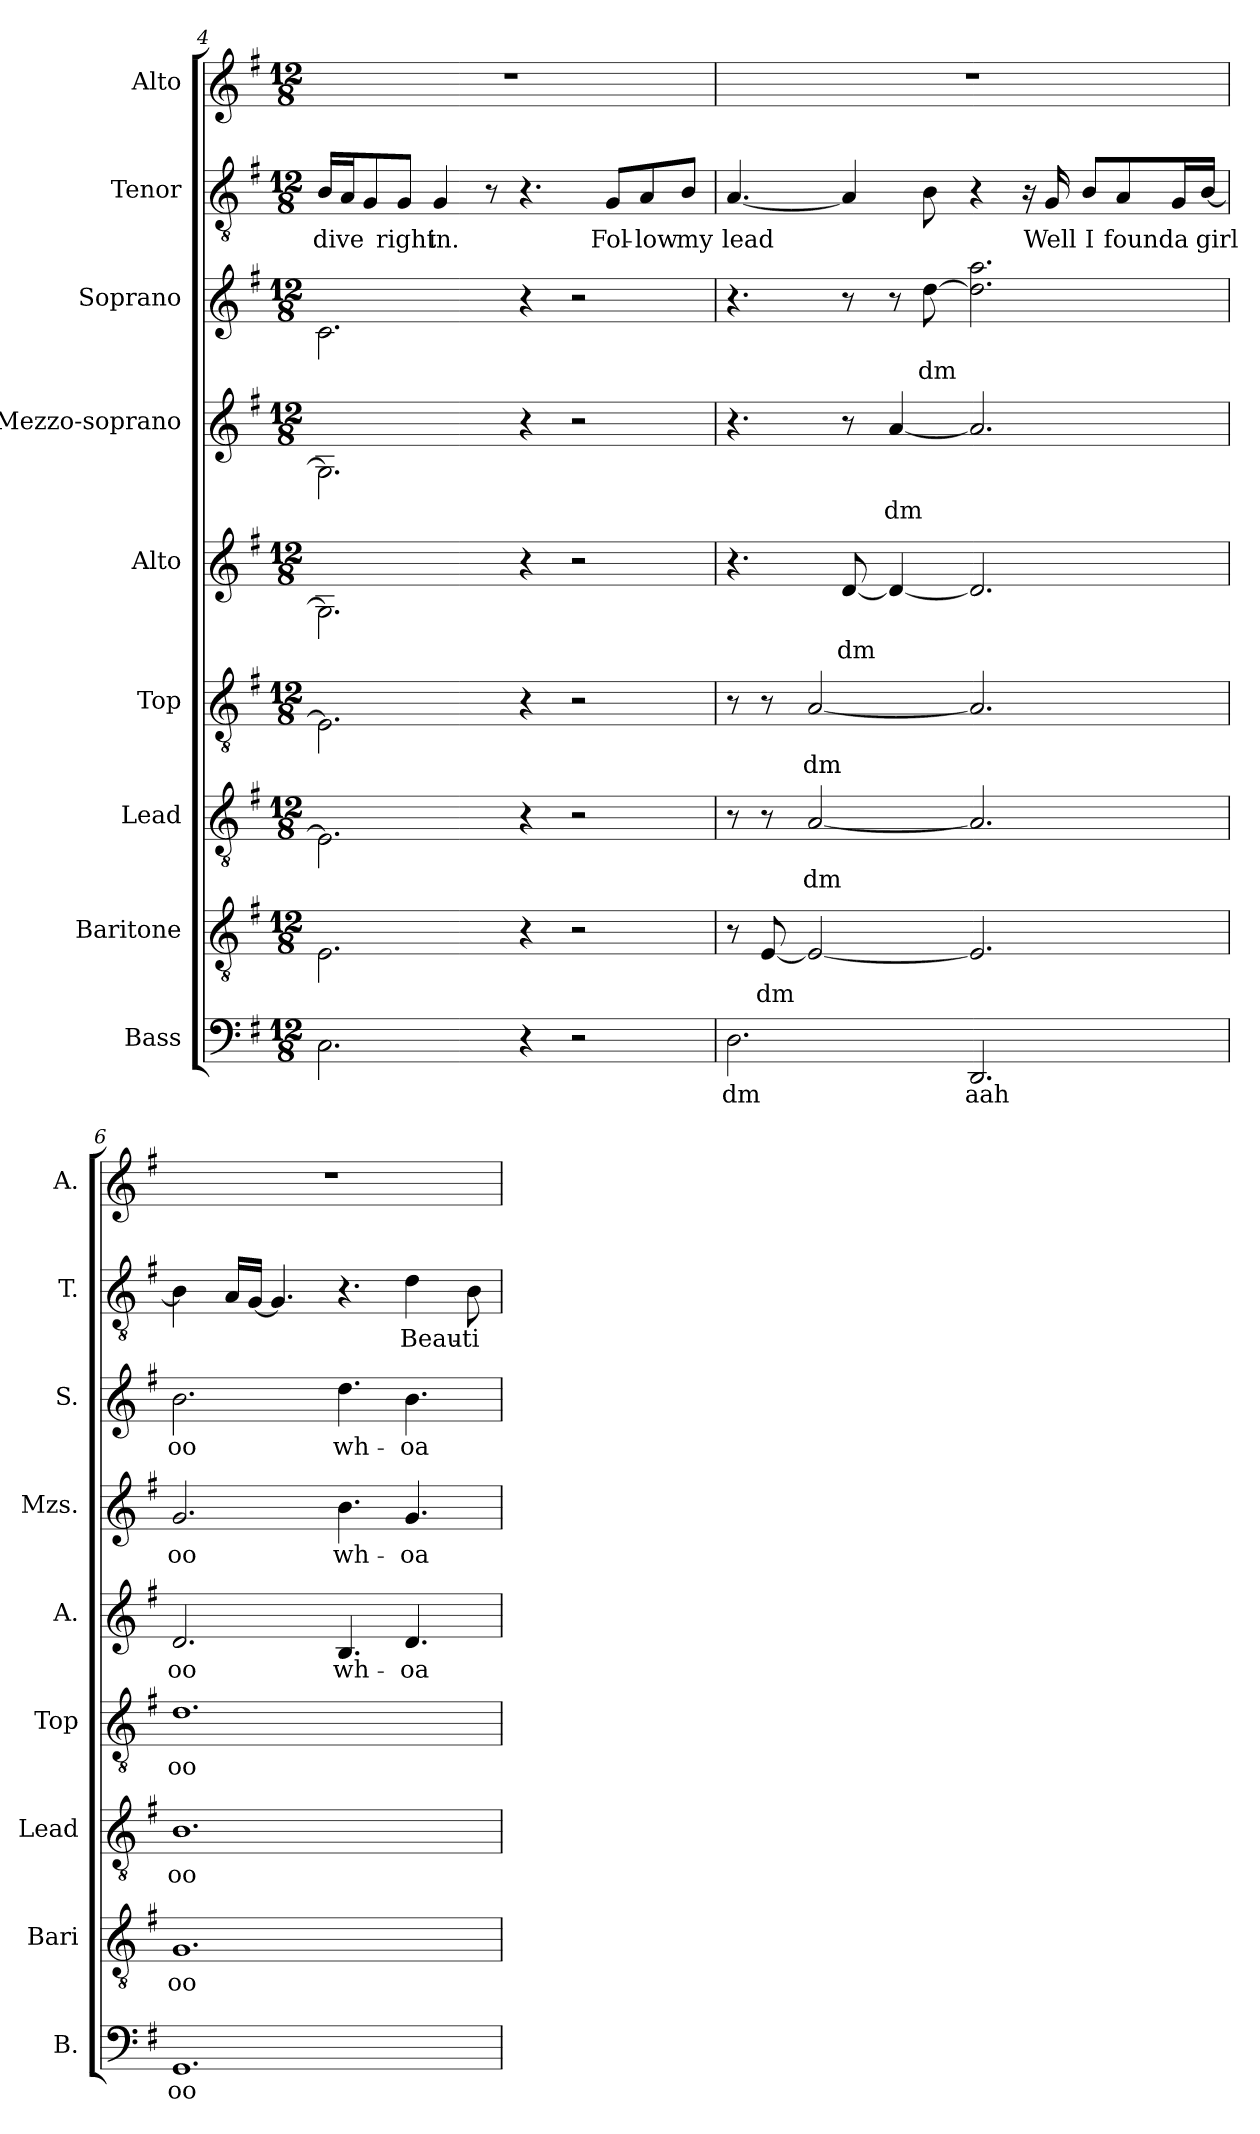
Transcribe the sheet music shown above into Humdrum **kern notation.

**kern	**text	**kern	**text	**kern	**text	**kern	**text	**kern	**text	**kern	**text	**kern	**text	**kern	**text	**kern
*part9	*part9	*part8	*part8	*part7	*part7	*part6	*part6	*part5	*part5	*part4	*part4	*part3	*part3	*part2	*part2	*part1
*staff9	*staff9	*staff8	*staff8	*staff7	*staff7	*staff6	*staff6	*staff5	*staff5	*staff4	*staff4	*staff3	*staff3	*staff2	*staff2	*staff1
*I"Bass	*	*I"Baritone	*	*I"Lead	*	*I"Top	*	*I"Alto	*	*I"Mezzo-soprano	*	*I"Soprano	*	*I"Tenor	*	*I"Alto
*I'B.	*	*I'Bari	*	*I'Lead	*	*I'Top	*	*I'A.	*	*I'Mzs.	*	*I'S.	*	*I'T.	*	*I'A.
*clefF4	*	*clefGv2	*	*clefGv2	*	*clefGv2	*	*clefG2	*	*clefG2	*	*clefG2	*	*clefGv2	*	*clefG2
*k[f#]	*	*k[f#]	*	*k[f#]	*	*k[f#]	*	*k[f#]	*	*k[f#]	*	*k[f#]	*	*k[f#]	*	*k[f#]
*M12/8	*	*M12/8	*	*M12/8	*	*M12/8	*	*M12/8	*	*M12/8	*	*M12/8	*	*M12/8	*	*M12/8
=4	=4	=4	=4	=4	=4	=4	=4	=4	=4	=4	=4	=4	=4	=4	=4	=4
!	!	!	!	!	!	!	!	!	!	!	!	!	!	!	!LO:LY:b	!
2.C\	.	2.E\	.	2.E\]	.	2.E\]	.	2.G\]	.	2.G\]	.	2.c\	.	16B/LL	dive	1.r
.	.	.	.	.	.	.	.	.	.	.	.	.	.	16A/J	.	.
.	.	.	.	.	.	.	.	.	.	.	.	.	.	8G/	.	.
!	!	!	!	!	!	!	!	!	!	!	!	!	!	!	!LO:LY:b	!
.	.	.	.	.	.	.	.	.	.	.	.	.	.	8G/J	right	.
!	!	!	!	!	!	!	!	!	!	!	!	!	!	!	!LO:LY:b	!
.	.	.	.	.	.	.	.	.	.	.	.	.	.	4G/	in.	.
.	.	.	.	.	.	.	.	.	.	.	.	.	.	8r	.	.
4r	.	4r	.	4r	.	4r	.	4r	.	4r	.	4r	.	4.r	.	.
2r	.	2r	.	2r	.	2r	.	2r	.	2r	.	2r	.	.	.	.
!	!	!	!	!	!	!	!	!	!	!	!	!	!	!	!LO:LY:b	!
.	.	.	.	.	.	.	.	.	.	.	.	.	.	8G/L	Fol-	.
!	!	!	!	!	!	!	!	!	!	!	!	!	!	!	!LO:LY:b	!
.	.	.	.	.	.	.	.	.	.	.	.	.	.	8A/	-low	.
!	!	!	!	!	!	!	!	!	!	!	!	!	!	!	!LO:LY:b	!
.	.	.	.	.	.	.	.	.	.	.	.	.	.	8B/J	my	.
=5	=5	=5	=5	=5	=5	=5	=5	=5	=5	=5	=5	=5	=5	=5	=5	=5
!	!LO:LY:b	!	!	!	!	!	!	!	!	!	!	!	!	!	!LO:LY:b	!
2.D\	dm	8r	.	8r	.	8r	.	4.r	.	4.r	.	4.r	.	[4.A/	lead	1.r
!	!	!	!LO:LY:b	!	!	!	!	!	!	!	!	!	!	!	!	!
.	.	[8E/	dm	8r	.	8r	.	.	.	.	.	.	.	.	.	.
!	!	!	!	!	!LO:LY:b	!	!LO:LY:b	!	!	!	!	!	!	!	!	!
.	.	2E/_	.	[2A/	dm	[2A/	dm	.	.	.	.	.	.	.	.	.
!	!	!	!	!	!	!	!	!	!LO:LY:b	!	!	!	!	!	!	!
.	.	.	.	.	.	.	.	[8d/	dm	8r	.	8r	.	4A/]	.	.
!	!	!	!	!	!	!	!	!	!	!	!LO:LY:b	!	!	!	!	!
.	.	.	.	.	.	.	.	4d/_	.	[4a/	dm	8r	.	.	.	.
!	!	!	!	!	!	!	!	!	!	!	!	!	!LO:LY:b	!	!	!
.	.	.	.	.	.	.	.	.	.	.	.	[8dd\	dm	8B\	.	.
!	!LO:LY:b	!	!	!	!	!	!	!	!	!	!	!	!	!	!	!
2.DD/	aah	2.E/]	.	2.A/]	.	2.A/]	.	2.d/]	.	2.a/]	.	2.dd\] 2.aa\	.	4r	.	.
.	.	.	.	.	.	.	.	.	.	.	.	.	.	16r	.	.
!	!	!	!	!	!	!	!	!	!	!	!	!	!	!	!LO:LY:b	!
.	.	.	.	.	.	.	.	.	.	.	.	.	.	16G/	Well	.
!	!	!	!	!	!	!	!	!	!	!	!	!	!	!	!LO:LY:b	!
.	.	.	.	.	.	.	.	.	.	.	.	.	.	8B/L	I	.
!	!	!	!	!	!	!	!	!	!	!	!	!	!	!	!LO:LY:b	!
.	.	.	.	.	.	.	.	.	.	.	.	.	.	8A/	found	.
!	!	!	!	!	!	!	!	!	!	!	!	!	!	!	!LO:LY:b	!
.	.	.	.	.	.	.	.	.	.	.	.	.	.	16G/L	a	.
!	!	!	!	!	!	!	!	!	!	!	!	!	!	!	!LO:LY:b	!
.	.	.	.	.	.	.	.	.	.	.	.	.	.	[16B/JJ	girl	.
=6	=6	=6	=6	=6	=6	=6	=6	=6	=6	=6	=6	=6	=6	=6	=6	=6
!	!LO:LY:b	!	!LO:LY:b	!	!LO:LY:b	!	!LO:LY:b	!	!LO:LY:b	!	!LO:LY:b	!	!LO:LY:b	!	!	!
1.GG	oo	1.G	oo	1.B	oo	1.d	oo	2.d/	oo	2.g/	oo	2.b\	oo	4B\]	.	1.r
.	.	.	.	.	.	.	.	.	.	.	.	.	.	16A/LL	.	.
.	.	.	.	.	.	.	.	.	.	.	.	.	.	[16G/JJ	.	.
.	.	.	.	.	.	.	.	.	.	.	.	.	.	4.G/]	.	.
!	!	!	!	!	!	!	!	!	!LO:LY:b	!	!LO:LY:b	!	!LO:LY:b	!	!	!
.	.	.	.	.	.	.	.	4.B/	wh-	4.b\	wh-	4.dd\	wh-	4.r	.	.
!	!	!	!	!	!	!	!	!	!LO:LY:b	!	!LO:LY:b	!	!LO:LY:b	!	!LO:LY:b	!
.	.	.	.	.	.	.	.	4.d/	-oa	4.g/	-oa	4.b\	-oa	4d\	Beau-	.
!	!	!	!	!	!	!	!	!	!	!	!	!	!	!	!LO:LY:b	!
.	.	.	.	.	.	.	.	.	.	.	.	.	.	8B\	-ti-	.
=	=	=	=	=	=	=	=	=	=	=	=	=	=	=	=	=
*-	*-	*-	*-	*-	*-	*-	*-	*-	*-	*-	*-	*-	*-	*-	*-	*-
